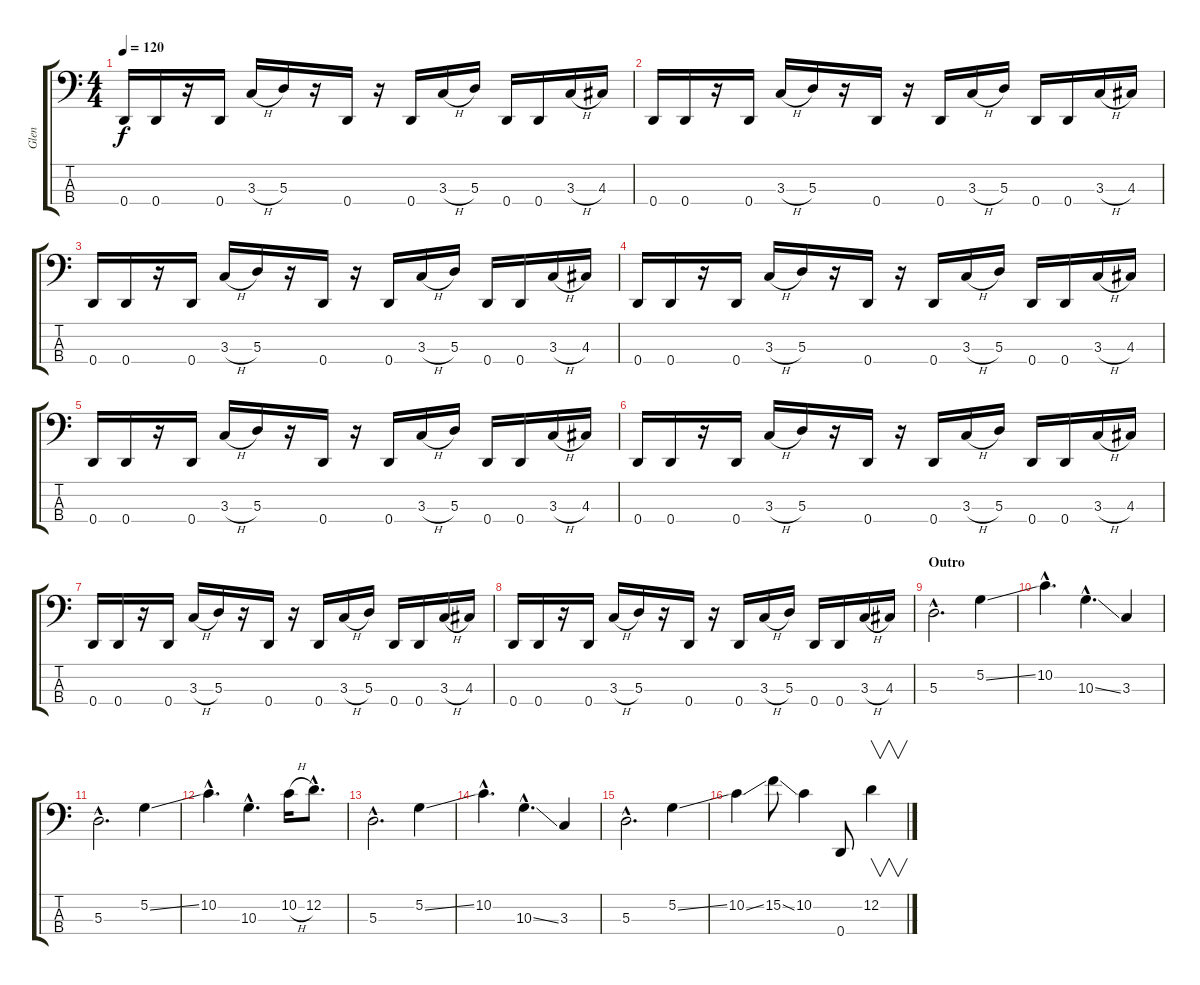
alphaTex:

\track ("Glen" "Glen") {instrument electricbasspick}
\staff {score tabs}
\tuning (G2 D2 A1 D1) {hide}
\ts (4 4)
\tempo 120
\clef f4
\ks c
0.4.16{dy f} 0.4.16 r.16 0.4.16 3.3{h}.16 5.3.16 r.16 0.4.16 r.16 0.4.16 3.3{h}.16 5.3.16 0.4.16 0.4.16 3.3{h}.16 4.3.16 |
0.4.16 0.4.16 r.16 0.4.16 3.3{h}.16 5.3.16 r.16 0.4.16 r.16 0.4.16 3.3{h}.16 5.3.16 0.4.16 0.4.16 3.3{h}.16 4.3.16 |
0.4.16 0.4.16 r.16 0.4.16 3.3{h}.16 5.3.16 r.16 0.4.16 r.16 0.4.16 3.3{h}.16 5.3.16 0.4.16 0.4.16 3.3{h}.16 4.3.16 |
0.4.16 0.4.16 r.16 0.4.16 3.3{h}.16 5.3.16 r.16 0.4.16 r.16 0.4.16 3.3{h}.16 5.3.16 0.4.16 0.4.16 3.3{h}.16 4.3.16 |
0.4.16 0.4.16 r.16 0.4.16 3.3{h}.16 5.3.16 r.16 0.4.16 r.16 0.4.16 3.3{h}.16 5.3.16 0.4.16 0.4.16 3.3{h}.16 4.3.16 |
0.4.16 0.4.16 r.16 0.4.16 3.3{h}.16 5.3.16 r.16 0.4.16 r.16 0.4.16 3.3{h}.16 5.3.16 0.4.16 0.4.16 3.3{h}.16 4.3.16 |
0.4.16 0.4.16 r.16 0.4.16 3.3{h}.16 5.3.16 r.16 0.4.16 r.16 0.4.16 3.3{h}.16 5.3.16 0.4.16 0.4.16 3.3{h}.16 4.3.16 |
0.4.16 0.4.16 r.16 0.4.16 3.3{h}.16 5.3.16 r.16 0.4.16 r.16 0.4.16 3.3{h}.16 5.3.16 0.4.16 0.4.16 3.3{h}.16 4.3.16 |
\section ("" "Outro")
5.3{hac}.2{d} 5.2{ss}.4 |
10.2{hac}.4{d} 10.3{ss hac}.4{d} 3.3.4 |
5.3{hac}.2{d} 5.2{ss}.4 |
10.2{hac}.4{d} 10.3{hac}.4{d} 10.2{h}.16 12.2{hac}.8{d} |
5.3{hac}.2{d} 5.2{ss}.4 |
10.2{hac}.4{d} 10.3{ss hac}.4{d} 3.3.4 |
5.3{hac}.2{d} 5.2{ss}.4 |
10.2{ss}.4 15.2{ss}.8 10.2.4 0.4.8 12.2.4{v}
